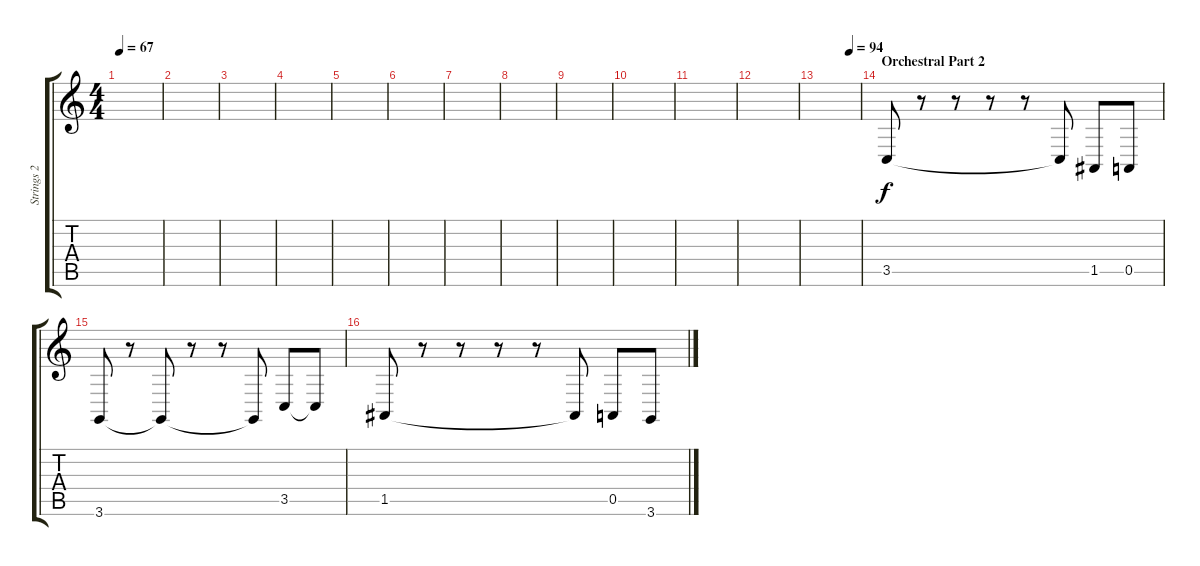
\track ("Strings 2" "Strings 2") {instrument tremolostrings}
\staff {score tabs}
\tuning (E4 B3 G3 D3 A2 E2) {hide}
\ts (4 4)
\tempo 67
\clef g2
\ks c
|
|
|
|
|
|
|
|
|
|
|
|
\tempo (94 0.75)
|
\section ("" "Orchestral Part 2")
3.5.8 r.8 r.8 r.8 r.8 3.5{t}.8 1.5.8 0.5.8 |
3.6.8 r.8 3.6{t}.8 r.8 r.8 3.6{t}.8 3.5.8 3.5{t}.8 |
1.5.8 r.8 r.8 r.8 r.8 1.5{t}.8 0.5.8 3.6.8
